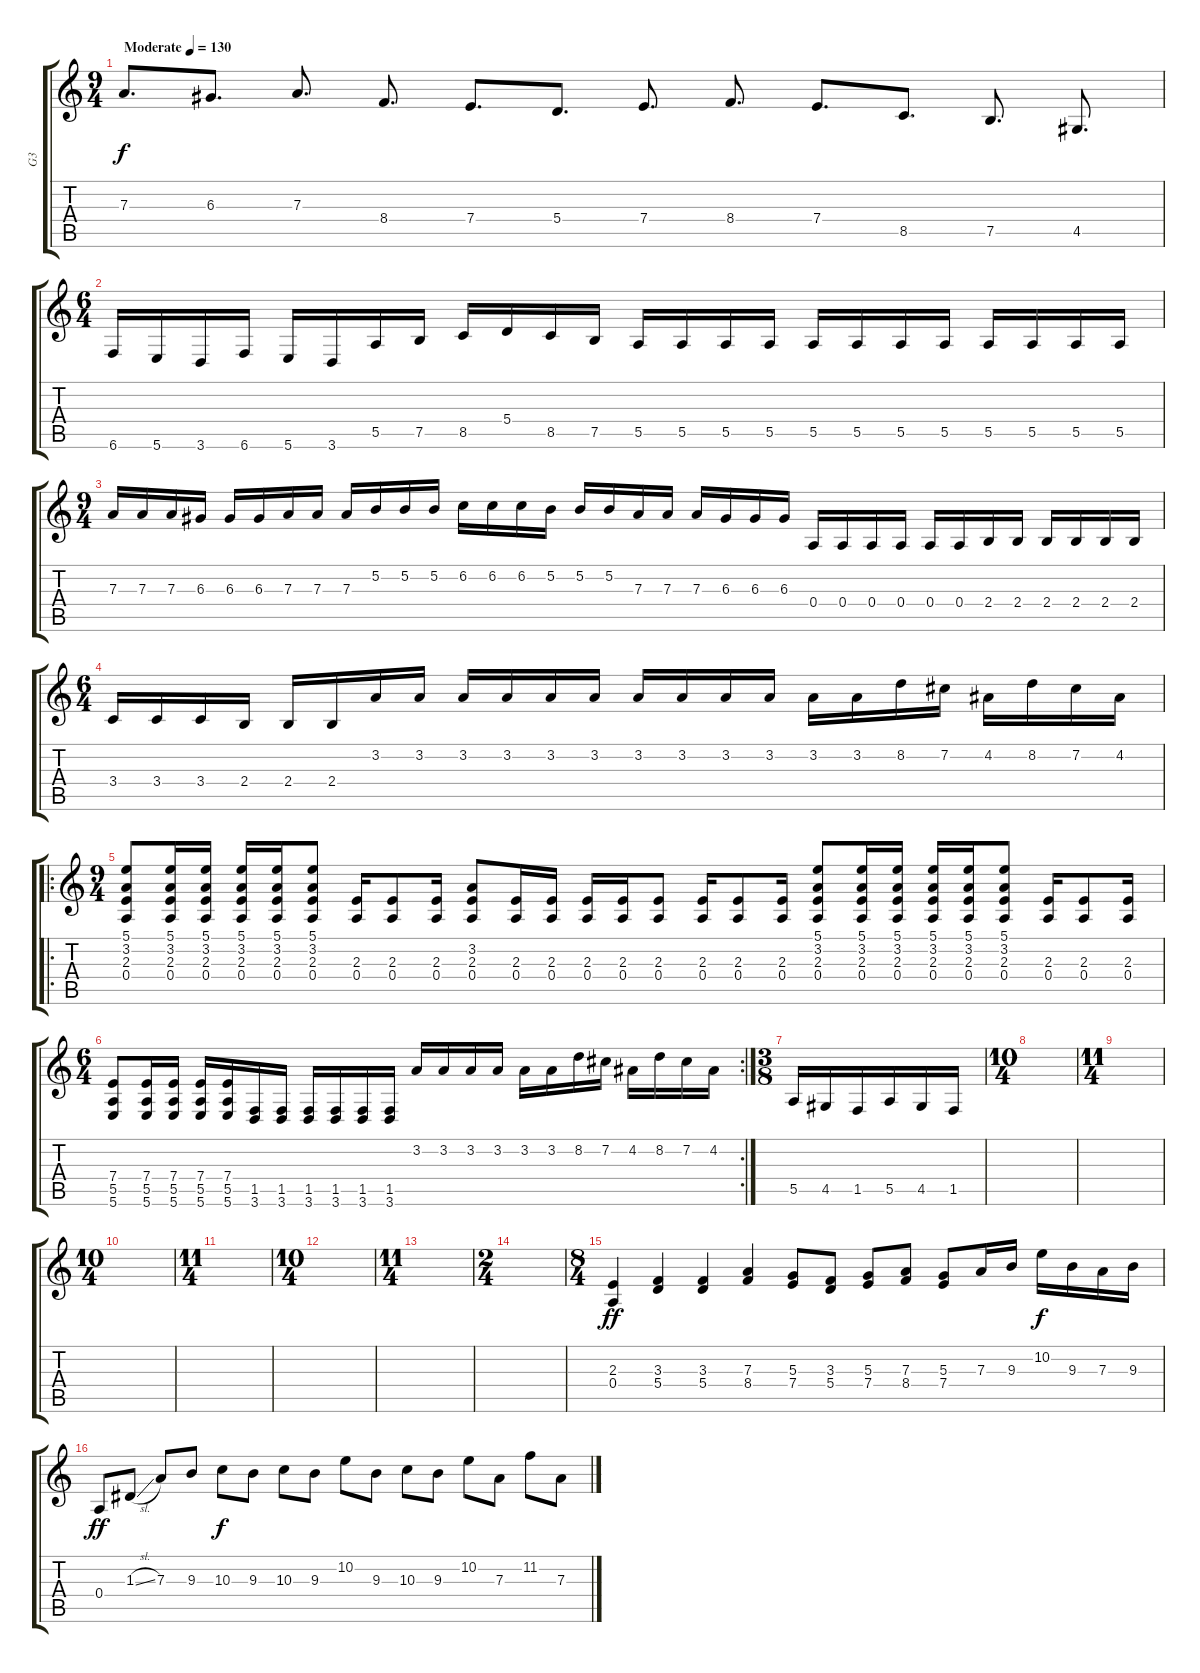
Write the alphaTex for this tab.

\track ("G3" "G3") {instrument electricguitarclean}
\staff {score tabs}
\tuning (B3 Gb3 D3 A2 E2 B1) {hide}
\ts (9 4)
\tempo (130 "Moderate")
\clef g2
\ks c
7.3.8{d dy f instrument electricguitarclean} 6.3.8{d} 7.3.8{d} 8.4.8{d} 7.4.8{d} 5.4.8{d} 7.4.8{d} 8.4.8{d} 7.4.8{d} 8.5.8{d} 7.5.8{d} 4.5.8{d} |
\ts (6 4)
6.6.16 5.6.16 3.6.16 6.6.16 5.6.16 3.6.16 5.5.16 7.5.16 8.5.16 5.4.16 8.5.16 7.5.16 5.5.16 5.5.16 5.5.16 5.5.16 5.5.16 5.5.16 5.5.16 5.5.16 5.5.16 5.5.16 5.5.16 5.5.16 |
\ts (9 4)
7.3.16 7.3.16 7.3.16 6.3.16 6.3.16 6.3.16 7.3.16 7.3.16 7.3.16 5.2.16 5.2.16 5.2.16 6.2.16 6.2.16 6.2.16 5.2.16 5.2.16 5.2.16 7.3.16 7.3.16 7.3.16 6.3.16 6.3.16 6.3.16 0.4.16 0.4.16 0.4.16 0.4.16 0.4.16 0.4.16 2.4.16 2.4.16 2.4.16 2.4.16 2.4.16 2.4.16 |
\ts (6 4)
3.4.16 3.4.16 3.4.16 2.4.16 2.4.16 2.4.16 3.2.16 3.2.16 3.2.16 3.2.16 3.2.16 3.2.16 3.2.16 3.2.16 3.2.16 3.2.16 3.2.16 3.2.16 8.2.16 7.2.16 4.2.16 8.2.16 7.2.16 4.2.16 |
\ro
\ts (9 4)
(5.1 3.2 2.3 0.4).8 (5.1 3.2 2.3 0.4).16 (5.1 3.2 2.3 0.4).16 (5.1 3.2 2.3 0.4).16 (5.1 3.2 2.3 0.4).16 (5.1 3.2 2.3 0.4).8 (2.3 0.4).16 (2.3 0.4).8 (2.3 0.4).16 (3.2 2.3 0.4).8 (2.3 0.4).16 (2.3 0.4).16 (2.3 0.4).16 (2.3 0.4).16 (2.3 0.4).8 (2.3 0.4).16 (2.3 0.4).8 (2.3 0.4).16 (5.1 3.2 2.3 0.4).8 (5.1 3.2 2.3 0.4).16 (5.1 3.2 2.3 0.4).16 (5.1 3.2 2.3 0.4).16 (5.1 3.2 2.3 0.4).16 (5.1 3.2 2.3 0.4).8 (2.3 0.4).16 (2.3 0.4).8 (2.3 0.4).16 |
\rc 2
\ts (6 4)
(7.4 5.5 5.6).8 (7.4 5.5 5.6).16 (7.4 5.5 5.6).16 (7.4 5.5 5.6).16 (7.4 5.5 5.6).16 (1.5 3.6).16 (1.5 3.6).16 (1.5 3.6).16 (1.5 3.6).16 (1.5 3.6).16 (1.5 3.6).16 3.2.16 3.2.16 3.2.16 3.2.16 3.2.16 3.2.16 8.2.16 7.2.16 4.2.16 8.2.16 7.2.16 4.2.16 |
\ts (3 8)
5.5.16 4.5.16 1.5.16 5.5.16 4.5.16 1.5.16 |
\ts (10 4)
|
\ts (11 4)
|
\ts (10 4)
|
\ts (11 4)
|
\ts (10 4)
|
\ts (11 4)
|
\ts (2 4)
|
\ts (8 4)
(2.3 0.4).4{dy ff} (3.3 5.4).4 (3.3 5.4).4 (7.3 8.4).4 (5.3 7.4).8 (3.3 5.4).8 (5.3 7.4).8 (7.3 8.4).8 (5.3 7.4).8 7.3.16 9.3.16 10.2.16{dy f} 9.3.16 7.3.16 9.3.16 |
0.4.8{dy ff} 1.3{sl}.8 7.3.8 9.3.8 10.3.8{dy f} 9.3.8 10.3.8 9.3.8 10.2.8 9.3.8 10.3.8 9.3.8 10.2.8 7.3.8 11.2.8 7.3.8
